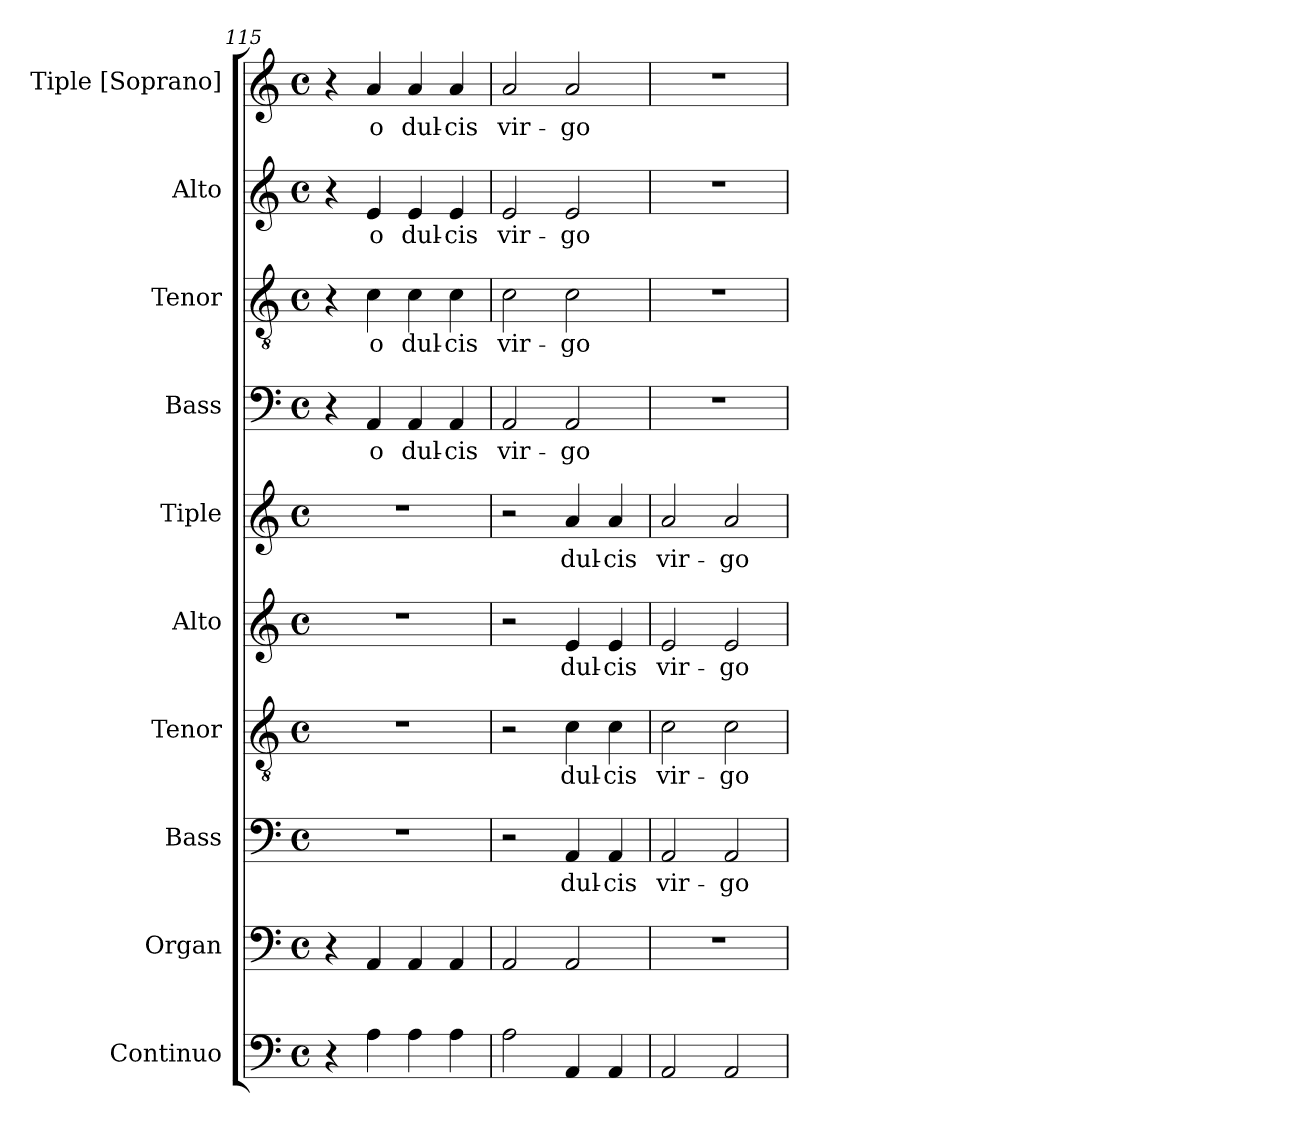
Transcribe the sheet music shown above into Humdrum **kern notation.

**kern	**kern	**kern	**text	**kern	**text	**kern	**text	**kern	**text	**kern	**text	**kern	**text	**kern	**text	**kern	**text
*part10	*part9	*part8	*part8	*part7	*part7	*part6	*part6	*part5	*part5	*part4	*part4	*part3	*part3	*part2	*part2	*part1	*part1
*staff10	*staff9	*staff8	*staff8	*staff7	*staff7	*staff6	*staff6	*staff5	*staff5	*staff4	*staff4	*staff3	*staff3	*staff2	*staff2	*staff1	*staff1
*I"Continuo	*I"Organ	*I"Bass	*	*I"Tenor	*	*I"Alto	*	*I"Tiple	*	*I"Bass	*	*I"Tenor	*	*I"Alto	*	*I"Tiple [Soprano]	*
*I'Cont.	*I'Org.	*I'B.	*	*I'T.	*	*I'A.	*	*	*	*I'B.	*	*I'T.	*	*I'A.	*	*I'S.	*
*clefF4	*clefF4	*clefF4	*	*clefGv2	*	*clefG2	*	*clefG2	*	*clefF4	*	*clefGv2	*	*clefG2	*	*clefG2	*
*	*	*	*	*ITrd7c12	*	*	*	*	*	*	*	*ITrd7c12	*	*	*	*	*
*k[]	*k[]	*k[]	*	*k[]	*	*k[]	*	*k[]	*	*k[]	*	*k[]	*	*k[]	*	*k[]	*
*C:	*C:	*C:	*	*C:	*	*C:	*	*C:	*	*C:	*	*C:	*	*C:	*	*C:	*
*M4/4	*M4/4	*M4/4	*	*M4/4	*	*M4/4	*	*M4/4	*	*M4/4	*	*M4/4	*	*M4/4	*	*M4/4	*
*met(c)	*met(c)	*met(c)	*	*met(c)	*	*met(c)	*	*met(c)	*	*met(c)	*	*met(c)	*	*met(c)	*	*met(c)	*
=115	=115	=115	=115	=115	=115	=115	=115	=115	=115	=115	=115	=115	=115	=115	=115	=115	=115
4r	4r	1r	.	1r	.	1r	.	1r	.	4r	.	4r	.	4r	.	4r	.
!	!	!	!	!	!	!	!	!	!	!	!LO:LY:b:color=#000000	!	!	!	!	!	!
!	!	!	!	!	!	!	!	!	!	!	!	!	!LO:LY:b:color=#000000	!	!	!	!
!	!	!	!	!	!	!	!	!	!	!	!	!	!	!	!LO:LY:b:color=#000000	!	!
!	!	!	!	!	!	!	!	!	!	!	!	!	!	!	!	!	!LO:LY:b:color=#000000
4Ai\	4AAi/	.	.	.	.	.	.	.	.	4AAi/	o	4Ci\	o	4ei/	o	4ai/	o
!	!	!	!	!	!	!	!	!	!	!	!LO:LY:b:color=#000000	!	!	!	!	!	!
!	!	!	!	!	!	!	!	!	!	!	!	!	!LO:LY:b:color=#000000	!	!	!	!
!	!	!	!	!	!	!	!	!	!	!	!	!	!	!	!LO:LY:b:color=#000000	!	!
!	!	!	!	!	!	!	!	!	!	!	!	!	!	!	!	!	!LO:LY:b:color=#000000
4Ai\	4AAi/	.	.	.	.	.	.	.	.	4AAi/	dul-	4Ci\	dul-	4ei/	dul-	4ai/	dul-
!	!	!	!	!	!	!	!	!	!	!	!LO:LY:b:color=#000000	!	!	!	!	!	!
!	!	!	!	!	!	!	!	!	!	!	!	!	!LO:LY:b:color=#000000	!	!	!	!
!	!	!	!	!	!	!	!	!	!	!	!	!	!	!	!LO:LY:b:color=#000000	!	!
!	!	!	!	!	!	!	!	!	!	!	!	!	!	!	!	!	!LO:LY:b:color=#000000
4Ai\	4AAi/	.	.	.	.	.	.	.	.	4AAi/	-cis	4Ci\	-cis	4ei/	-cis	4ai/	-cis
=116	=116	=116	=116	=116	=116	=116	=116	=116	=116	=116	=116	=116	=116	=116	=116	=116	=116
!	!	!	!	!	!	!	!	!	!	!	!LO:LY:b:color=#000000	!	!	!	!	!	!
!	!	!	!	!	!	!	!	!	!	!	!	!	!LO:LY:b:color=#000000	!	!	!	!
!	!	!	!	!	!	!	!	!	!	!	!	!	!	!	!LO:LY:b:color=#000000	!	!
!	!	!	!	!	!	!	!	!	!	!	!	!	!	!	!	!	!LO:LY:b:color=#000000
2Ai\	2AAi/	2r	.	2r	.	2r	.	2r	.	2AAi/	vir-	2Ci\	vir-	2ei/	vir-	2ai/	vir-
!	!	!	!LO:LY:b:color=#000000	!	!	!	!	!	!	!	!	!	!	!	!	!	!
!	!	!	!	!	!LO:LY:b:color=#000000	!	!	!	!	!	!	!	!	!	!	!	!
!	!	!	!	!	!	!	!LO:LY:b:color=#000000	!	!	!	!	!	!	!	!	!	!
!	!	!	!	!	!	!	!	!	!LO:LY:b:color=#000000	!	!	!	!	!	!	!	!
!	!	!	!	!	!	!	!	!	!	!	!LO:LY:b:color=#000000	!	!	!	!	!	!
!	!	!	!	!	!	!	!	!	!	!	!	!	!LO:LY:b:color=#000000	!	!	!	!
!	!	!	!	!	!	!	!	!	!	!	!	!	!	!	!LO:LY:b:color=#000000	!	!
!	!	!	!	!	!	!	!	!	!	!	!	!	!	!	!	!	!LO:LY:b:color=#000000
4AAi/	2AAi/	4AAi/	dul-	4Ci\	dul-	4ei/	dul-	4ai/	dul-	2AAi/	-go	2Ci\	-go	2ei/	-go	2ai/	-go
!	!	!	!LO:LY:b:color=#000000	!	!	!	!	!	!	!	!	!	!	!	!	!	!
!	!	!	!	!	!LO:LY:b:color=#000000	!	!	!	!	!	!	!	!	!	!	!	!
!	!	!	!	!	!	!	!LO:LY:b:color=#000000	!	!	!	!	!	!	!	!	!	!
!	!	!	!	!	!	!	!	!	!LO:LY:b:color=#000000	!	!	!	!	!	!	!	!
4AAi/	.	4AAi/	-cis	4Ci\	-cis	4ei/	-cis	4ai/	-cis	.	.	.	.	.	.	.	.
!!LO:PB:g=z
=117	=117	=117	=117	=117	=117	=117	=117	=117	=117	=117	=117	=117	=117	=117	=117	=117	=117
!	!	!	!LO:LY:b:color=#000000	!	!	!	!	!	!	!	!	!	!	!	!	!	!
!	!	!	!	!	!LO:LY:b:color=#000000	!	!	!	!	!	!	!	!	!	!	!	!
!	!	!	!	!	!	!	!LO:LY:b:color=#000000	!	!	!	!	!	!	!	!	!	!
!	!	!	!	!	!	!	!	!	!LO:LY:b:color=#000000	!	!	!	!	!	!	!	!
2AAi/	1r	2AAi/	vir-	2Ci\	vir-	2ei/	vir-	2ai/	vir-	1r	.	1r	.	1r	.	1r	.
!	!	!	!LO:LY:b:color=#000000	!	!	!	!	!	!	!	!	!	!	!	!	!	!
!	!	!	!	!	!LO:LY:b:color=#000000	!	!	!	!	!	!	!	!	!	!	!	!
!	!	!	!	!	!	!	!LO:LY:b:color=#000000	!	!	!	!	!	!	!	!	!	!
!	!	!	!	!	!	!	!	!	!LO:LY:b:color=#000000	!	!	!	!	!	!	!	!
2AAi/	.	2AAi/	-go	2Ci\	-go	2ei/	-go	2ai/	-go	.	.	.	.	.	.	.	.
=	=	=	=	=	=	=	=	=	=	=	=	=	=	=	=	=	=
*-	*-	*-	*-	*-	*-	*-	*-	*-	*-	*-	*-	*-	*-	*-	*-	*-	*-
